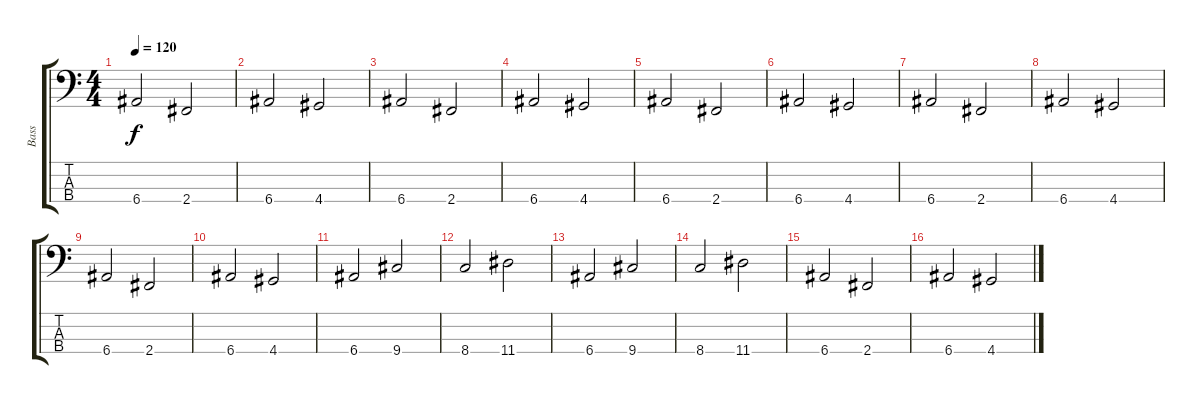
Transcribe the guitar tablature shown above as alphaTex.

\track ("Bass" "Bass") {instrument electricbassfinger}
\staff {score tabs}
\tuning (G2 D2 A1 E1) {hide}
\ts (4 4)
\tempo 120
\clef f4
\ks c
6.4.2{dy f} 2.4.2 |
6.4.2 4.4.2 |
6.4.2 2.4.2 |
6.4.2 4.4.2 |
6.4.2 2.4.2 |
6.4.2 4.4.2 |
6.4.2 2.4.2 |
6.4.2 4.4.2 |
6.4.2 2.4.2 |
6.4.2 4.4.2 |
6.4.2 9.4.2 |
8.4.2 11.4.2 |
6.4.2 9.4.2 |
8.4.2 11.4.2 |
6.4.2 2.4.2 |
6.4.2 4.4.2
